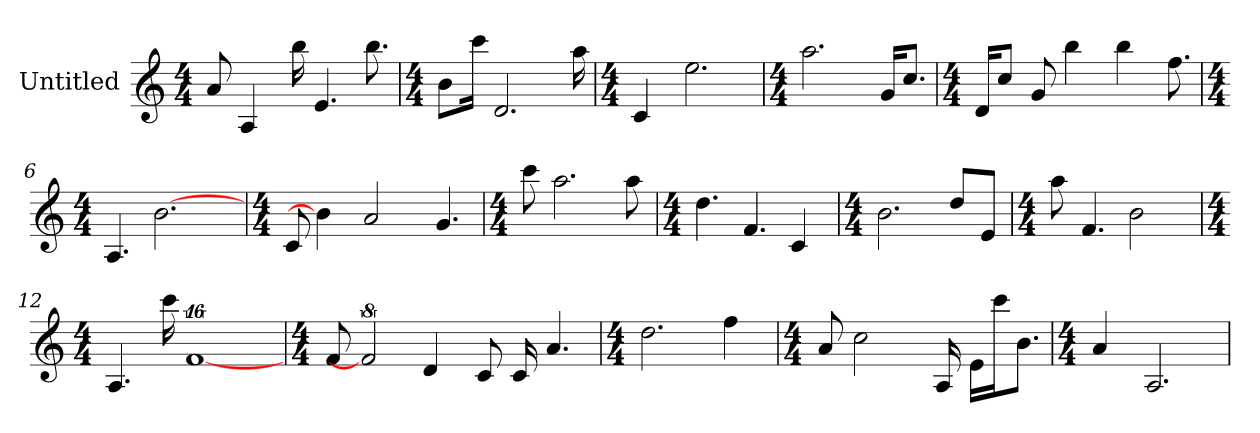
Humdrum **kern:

**kern
*part1
*staff1
*I"Untitled
*k[]
*C:
*M4/4
=1
8a
4A
16bb
!LO:N:vis=4.
4e
!LO:N:vis=8.
8bb
=2
*k[]
*C:
*M4/4
8bL
16cccJk
!LO:N:vis=2.
2d
16aa
=3
*k[]
*C:
*M4/4
4c
!LO:N:vis=2.
2ee
=4
*k[]
*C:
*M4/4
!LO:N:vis=2.
2aa
16gKL
!LO:N:vis=8.
8ccJ
=5
*k[]
*C:
*M4/4
16dKL
8ccJ
8g
4bb
4bb
!LO:N:vis=8.
8ff
=6
*k[]
*C:
*M4/4
!LO:N:vis=4.
4A
[2.b
=7
*k[]
*C:
*M4/4
8c
4b]
2a
!LO:N:vis=4.
4g
=8
*k[]
*C:
*M4/4
8ccc
!LO:N:vis=2.
2aa
8aa
=9
*k[]
*C:
*M4/4
!LO:N:vis=4.
4dd
!LO:N:vis=4.
4f
4c
=10
*k[]
*C:
*M4/4
!LO:N:vis=2.
2b
8ddL
8eJ
=11
*k[]
*C:
*M4/4
8aa
!LO:N:vis=4.
4f
2b
=12
*k[]
*C:
*M4/4
!LO:N:vis=4.
4A
16ccc
[16%11f
=13
*k[]
*C:
*M4/4
8f
16%5f]
4d
8c
16c
!LO:N:vis=4.
4a
=14
*k[]
*C:
*M4/4
!LO:N:vis=2.
2dd
4ff
=15
*k[]
*C:
*M4/4
8a
2cc
16A
16eLL
16cccJ
!LO:N:vis=8.
8bJ
=16
*k[]
*C:
*M4/4
4a
!LO:N:vis=2.
2A
=
*-
